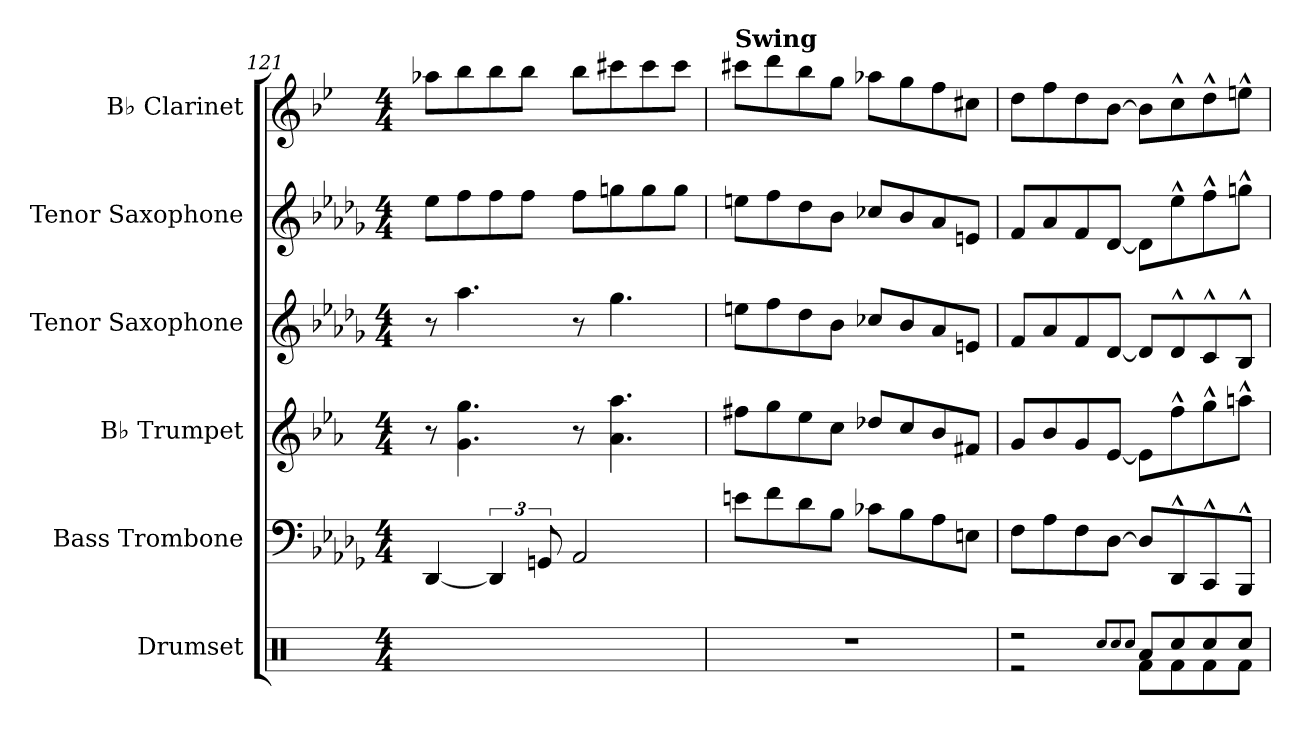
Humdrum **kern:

**kern	**kern	**kern	**kern	**kern	**kern
*part6	*part5	*part4	*part3	*part2	*part1
*staff6	*staff5	*staff4	*staff3	*staff2	*staff1
*I"Drumset	*I"Bass Trombone	*I"B♭ Trumpet	*I"Tenor Saxophone	*I"Tenor Saxophone	*I"B♭ Clarinet
*I'D. Set	*I'B. Tbn.	*I'B♭ Tpt.	*I'T. Sax.	*I'T. Sax.	*I'B♭ Cl.
!!LO:PB:g=z
*clefX	*clefF4	*clefG2	*clefG2	*clefG2	*clefG2
*	*	*ITrd1c2	*ITrd8c14	*ITrd8c14	*ITrd5c9
*k[]	*k[b-e-a-d-g-]	*k[b-e-a-d-g-]	*k[b-e-a-d-g-]	*k[b-e-a-d-g-]	*k[b-e-a-d-g-]
*M4/4	*M4/4	*M4/4	*M4/4	*M4/4	*M4/4
=121	=121	=121	=121	=121	=121
4R	[4DD-/	8r	8r	8e-\L	8cc-X\L
.	.	4.f\ 4.ff\	4.a-\	8f\	8dd-\
4R	6DD-/]	.	.	8f\	8dd-\
.	.	.	.	8f\J	8dd-\J
.	12GGn/	.	.	.	.
4R	2AA-/	8r	8r	8f\L	8dd-\L
.	.	4.g-\ 4.gg-\	4.g-\	8gn\	8een\
4R	.	.	.	8g\	8ee\
.	.	.	.	8g\J	8ee\J
=122	=122	=122	=122	=122	=122
!	!	!	!	!	!LO:TX:a:B:t=Swing
1r	8en\L	8een\L	8en\L	8en\L	8een\L
.	8f\	8ff\	8f\	8f\	8ff\
.	8d-\	8dd-\	8d-\	8d-\	8dd-\
.	8B-\J	8b-\J	8B-\J	8B-\J	8b-\J
.	8c-X\L	8cc-X/L	8c-X/L	8c-X/L	8cc-X\L
.	8B-\	8b-/	8B-/	8B-/	8b-\
.	8A-\	8a-/	8A-/	8A-/	8a-\
.	8En\J	8en/J	8En/J	8En/J	8en\J
=123	=123	=123	=123	=123	=123
*^	*	*	*	*	*
2r	2r	8F\L	8f/L	8F/L	8F/L	8f\L
.	.	8A-\	8a-/	8A-/	8A-/	8a-\
.	.	8F\	8f/	8F/	8F/	8f\
.	.	[8D-\J	[8d-/J	[8D-/J	[8D-/J	[8d-\J
*	*	*	*	*	*	*MM92
8qRcc/L	.	.	.	.	.	.
8qRcc/	.	.	.	.	.	.
8qRcc/J	.	.	.	.	.	.
8Ra/L	8Rf\L	8D-/L]	8d-\L]	8D-/L]	8D-\L]	8d-\L]
8Rcc/	8Rf\	8DD-^^/	8ee-^^\	8D-^^/	8e-^^\	8e-^^\
8Rcc/	8Rf\	8CC^^/	8ff^^\	8C^^/	8f^^\	8f^^\
8Rcc/J	8Rf\J	8BBB-^^/J	8ggn^^\J	8BB-^^/J	8gn^^\J	8gn^^\J
*v	*v	*	*	*	*	*
=	=	=	=	=	=
*-	*-	*-	*-	*-	*-
